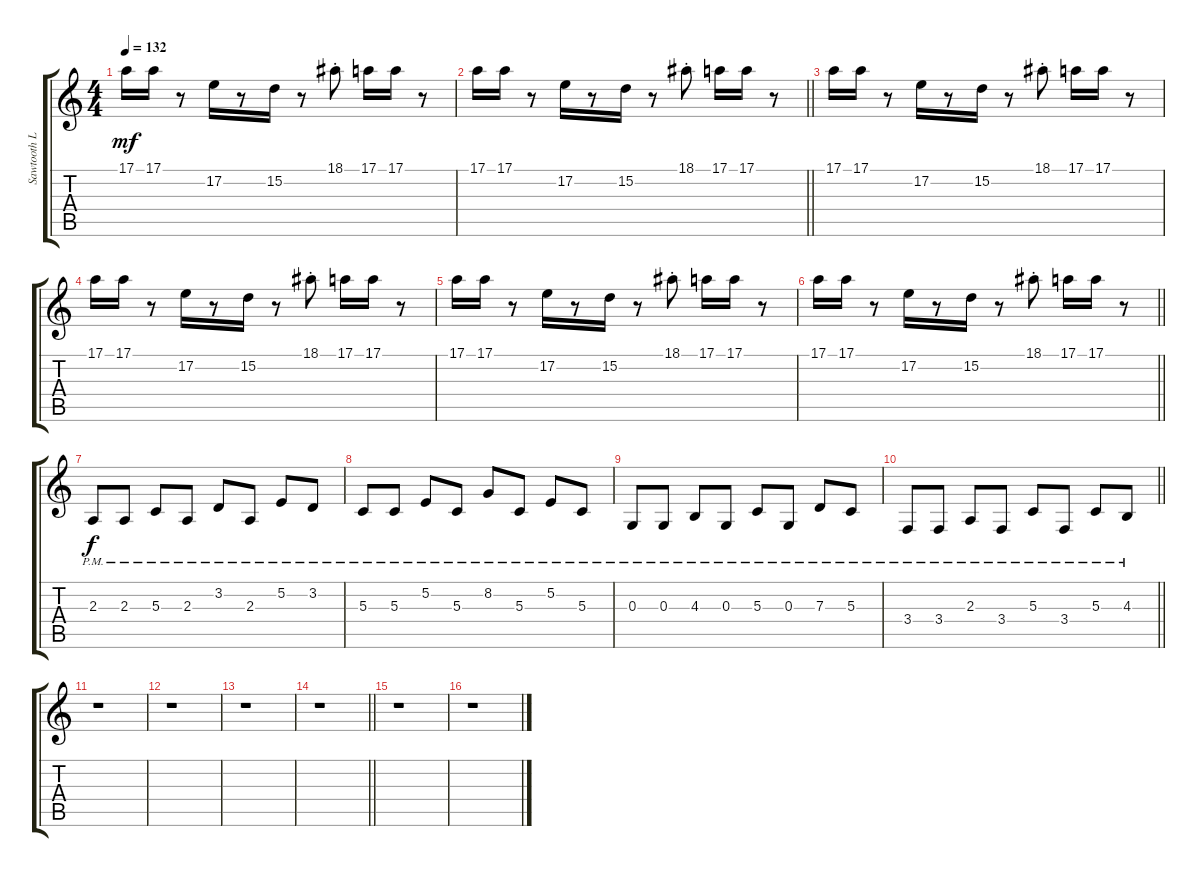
\track ("Sawtooth Lead I" "Sawtooth L") {instrument lead2sawtooth}
\staff {score tabs}
\tuning (E4 B3 G3 D3 A2 E2) {hide}
\ts (4 4)
\tempo 132
\clef g2
\ks c
17.1.16{dy mf} 17.1.16 r.8 17.2.16 r.8 15.2.16 r.8 18.1{st}.8 17.1.16 17.1.16 r.8 |
\barLineRight lightlight
17.1.16 17.1.16 r.8 17.2.16 r.8 15.2.16 r.8 18.1{st}.8 17.1.16 17.1.16 r.8 |
17.1.16 17.1.16 r.8 17.2.16 r.8 15.2.16 r.8 18.1{st}.8 17.1.16 17.1.16 r.8 |
17.1.16 17.1.16 r.8 17.2.16 r.8 15.2.16 r.8 18.1{st}.8 17.1.16 17.1.16 r.8 |
17.1.16 17.1.16 r.8 17.2.16 r.8 15.2.16 r.8 18.1{st}.8 17.1.16 17.1.16 r.8 |
\barLineRight lightlight
17.1.16 17.1.16 r.8 17.2.16 r.8 15.2.16 r.8 18.1{st}.8 17.1.16 17.1.16 r.8 |
\section ("" "")
2.3{pm}.8{dy f volume 16 instrument lead2sawtooth} 2.3{pm}.8 5.3{pm}.8 2.3{pm}.8 3.2{pm}.8 2.3{pm}.8 5.2{pm}.8 3.2{pm}.8 |
5.3{pm}.8 5.3{pm}.8 5.2{pm}.8 5.3{pm}.8 8.2{pm}.8 5.3{pm}.8 5.2{pm}.8 5.3{pm}.8 |
0.3{pm}.8 0.3{pm}.8 4.3{pm}.8 0.3{pm}.8 5.3{pm}.8 0.3{pm}.8 7.3{pm}.8 5.3{pm}.8 |
\barLineRight lightlight
3.4{pm}.8 3.4{pm}.8 2.3{pm}.8 3.4{pm}.8 5.3{pm}.8 3.4{pm}.8 5.3{pm}.8 4.3{pm}.8 |
\section ("" "")
r.1 |
r.1 |
r.1 |
\barLineRight lightlight
r.1 |
\section ("" "")
r.1 |
r.1
